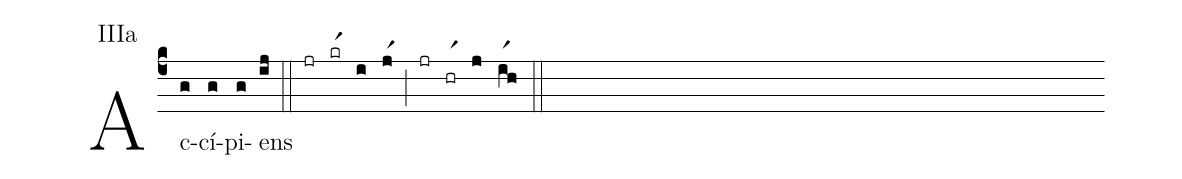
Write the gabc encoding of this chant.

annotation: IIIa;
%%
(c4) Ac(g)cí(g)pi(g)ens(ij) (::) (jr)(krr1)(i)(jr1)(;)(jr)(hrr1)(j)(ir1h)(::)
